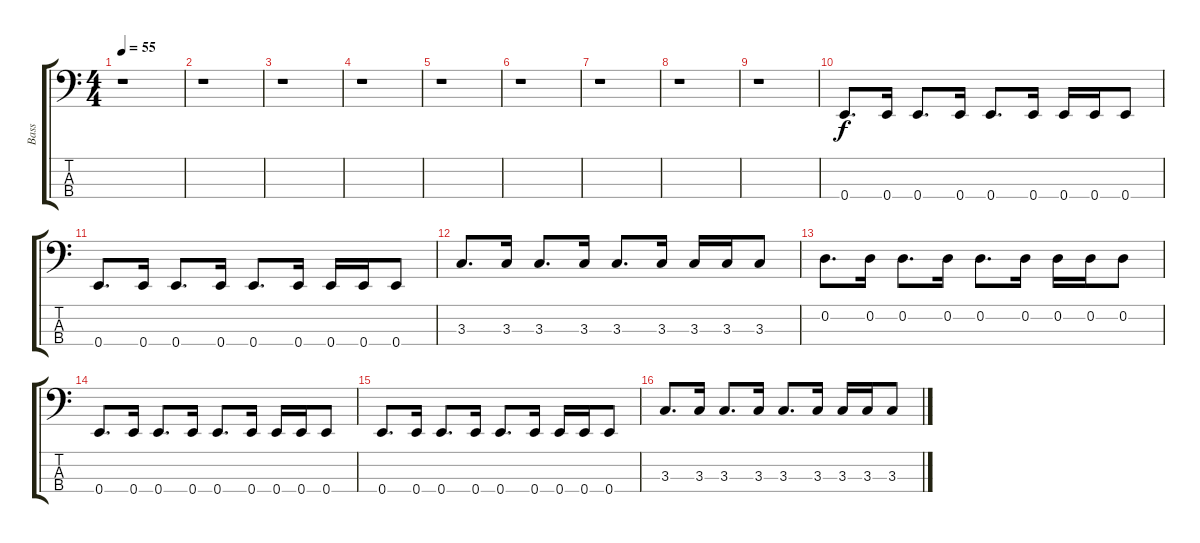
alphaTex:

\track ("Bass" "Bass") {instrument electricbasspick}
\staff {score tabs}
\tuning (G2 D2 A1 E1) {hide}
\ts (4 4)
\tempo 55
\clef f4
\ks c
r.1{dy f instrument electricbasspick} |
r.1 |
r.1 |
r.1 |
r.1 |
r.1 |
r.1 |
r.1 |
r.1 |
0.4.8{d} 0.4.16 0.4.8{d} 0.4.16 0.4.8{d} 0.4.16 0.4.16 0.4.16 0.4.8 |
0.4.8{d} 0.4.16 0.4.8{d} 0.4.16 0.4.8{d} 0.4.16 0.4.16 0.4.16 0.4.8 |
3.3.8{d} 3.3.16 3.3.8{d} 3.3.16 3.3.8{d} 3.3.16 3.3.16 3.3.16 3.3.8 |
0.2.8{d} 0.2.16 0.2.8{d} 0.2.16 0.2.8{d} 0.2.16 0.2.16 0.2.16 0.2.8 |
0.4.8{d} 0.4.16 0.4.8{d} 0.4.16 0.4.8{d} 0.4.16 0.4.16 0.4.16 0.4.8 |
0.4.8{d} 0.4.16 0.4.8{d} 0.4.16 0.4.8{d} 0.4.16 0.4.16 0.4.16 0.4.8 |
3.3.8{d} 3.3.16 3.3.8{d} 3.3.16 3.3.8{d} 3.3.16 3.3.16 3.3.16 3.3.8
